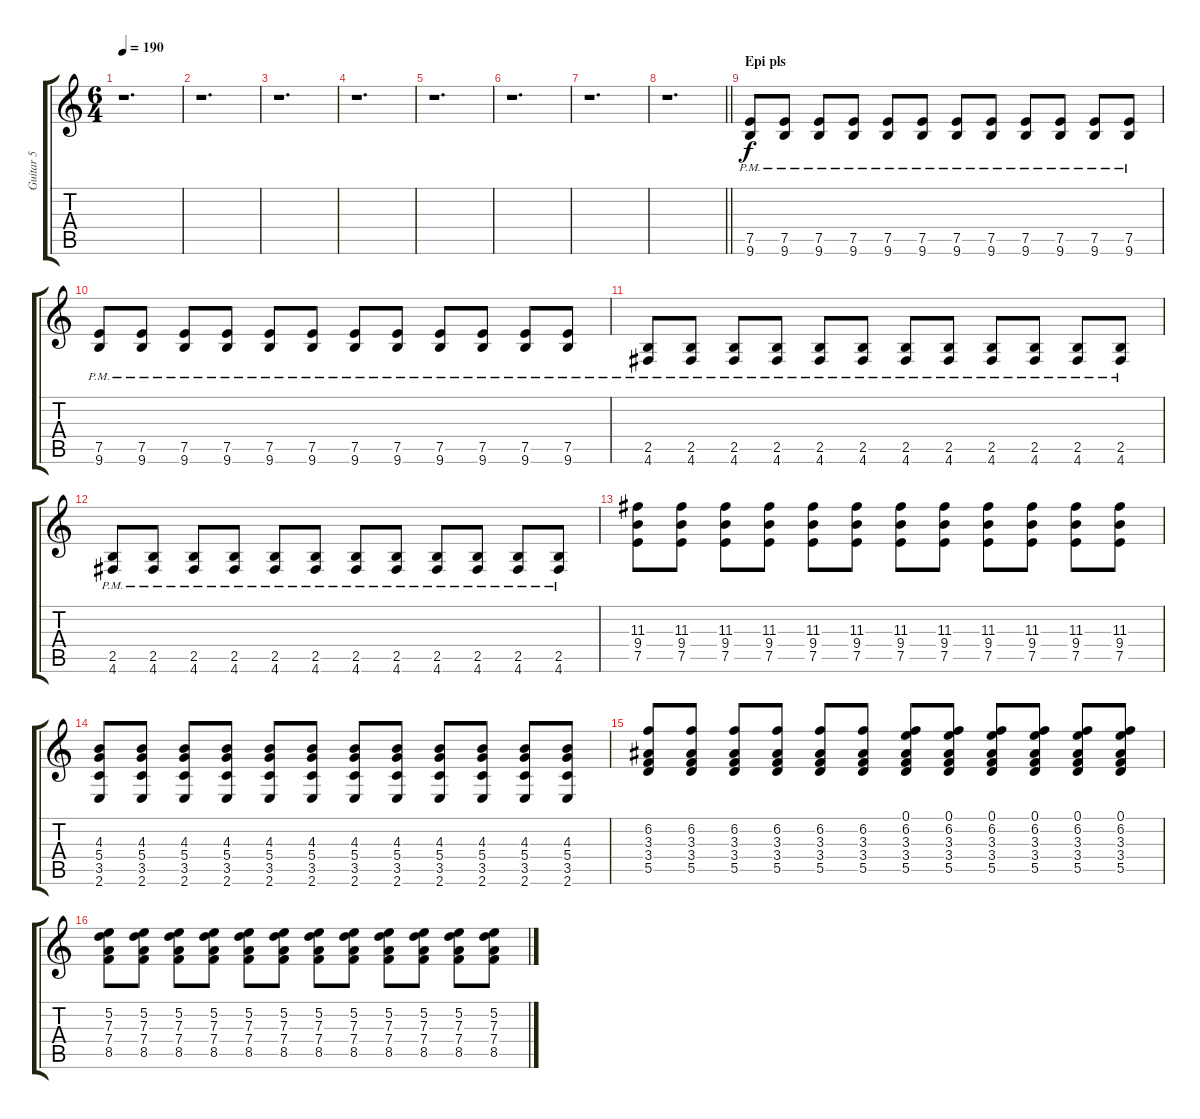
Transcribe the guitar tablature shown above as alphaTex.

\track ("Guitar 5" "Guitar 5") {instrument distortionguitar}
\staff {score tabs}
\tuning (E4 B3 G3 D3 A2 D2) {hide}
\ts (6 4)
\tempo 190
\clef g2
\ks c
r.1{d dy f} |
r.1{d} |
r.1{d} |
r.1{d} |
r.1{d} |
r.1{d} |
r.1{d} |
\barLineRight lightlight
r.1{d} |
\section ("" "Epi pls")
(7.5{pm} 9.6{pm}).8 (7.5{pm} 9.6{pm}).8 (7.5{pm} 9.6{pm}).8 (7.5{pm} 9.6{pm}).8 (7.5{pm} 9.6{pm}).8 (7.5{pm} 9.6{pm}).8 (7.5{pm} 9.6{pm}).8 (7.5{pm} 9.6{pm}).8 (7.5{pm} 9.6{pm}).8 (7.5{pm} 9.6{pm}).8 (7.5{pm} 9.6{pm}).8 (7.5{pm} 9.6{pm}).8 |
(7.5{pm} 9.6{pm}).8 (7.5{pm} 9.6{pm}).8 (7.5{pm} 9.6{pm}).8 (7.5{pm} 9.6{pm}).8 (7.5{pm} 9.6{pm}).8 (7.5{pm} 9.6{pm}).8 (7.5{pm} 9.6{pm}).8 (7.5{pm} 9.6{pm}).8 (7.5{pm} 9.6{pm}).8 (7.5{pm} 9.6{pm}).8 (7.5{pm} 9.6{pm}).8 (7.5{pm} 9.6{pm}).8 |
(2.5{pm} 4.6{pm}).8 (2.5{pm} 4.6{pm}).8 (2.5{pm} 4.6{pm}).8 (2.5{pm} 4.6{pm}).8 (2.5{pm} 4.6{pm}).8 (2.5{pm} 4.6{pm}).8 (2.5{pm} 4.6{pm}).8 (2.5{pm} 4.6{pm}).8 (2.5{pm} 4.6{pm}).8 (2.5{pm} 4.6{pm}).8 (2.5{pm} 4.6{pm}).8 (2.5{pm} 4.6{pm}).8 |
(2.5{pm} 4.6{pm}).8 (2.5{pm} 4.6{pm}).8 (2.5{pm} 4.6{pm}).8 (2.5{pm} 4.6{pm}).8 (2.5{pm} 4.6{pm}).8 (2.5{pm} 4.6{pm}).8 (2.5{pm} 4.6{pm}).8 (2.5{pm} 4.6{pm}).8 (2.5{pm} 4.6{pm}).8 (2.5{pm} 4.6{pm}).8 (2.5{pm} 4.6{pm}).8 (2.5{pm} 4.6{pm}).8 |
(11.3 9.4 7.5).8 (11.3 9.4 7.5).8 (11.3 9.4 7.5).8 (11.3 9.4 7.5).8 (11.3 9.4 7.5).8 (11.3 9.4 7.5).8 (11.3 9.4 7.5).8 (11.3 9.4 7.5).8 (11.3 9.4 7.5).8 (11.3 9.4 7.5).8 (11.3 9.4 7.5).8 (11.3 9.4 7.5).8 |
(4.3 5.4 3.5 2.6).8 (4.3 5.4 3.5 2.6).8 (4.3 5.4 3.5 2.6).8 (4.3 5.4 3.5 2.6).8 (4.3 5.4 3.5 2.6).8 (4.3 5.4 3.5 2.6).8 (4.3 5.4 3.5 2.6).8 (4.3 5.4 3.5 2.6).8 (4.3 5.4 3.5 2.6).8 (4.3 5.4 3.5 2.6).8 (4.3 5.4 3.5 2.6).8 (4.3 5.4 3.5 2.6).8 |
(6.2 3.3 3.4 5.5).8 (6.2 3.3 3.4 5.5).8 (6.2 3.3 3.4 5.5).8 (6.2 3.3 3.4 5.5).8 (6.2 3.3 3.4 5.5).8 (6.2 3.3 3.4 5.5).8 (0.1 6.2 3.3 3.4 5.5).8 (0.1 6.2 3.3 3.4 5.5).8 (0.1 6.2 3.3 3.4 5.5).8 (0.1 6.2 3.3 3.4 5.5).8 (0.1 6.2 3.3 3.4 5.5).8 (0.1 6.2 3.3 3.4 5.5).8 |
(5.2 7.3 7.4 8.5).8 (5.2 7.3 7.4 8.5).8 (5.2 7.3 7.4 8.5).8 (5.2 7.3 7.4 8.5).8 (5.2 7.3 7.4 8.5).8 (5.2 7.3 7.4 8.5).8 (5.2 7.3 7.4 8.5).8 (5.2 7.3 7.4 8.5).8 (5.2 7.3 7.4 8.5).8 (5.2 7.3 7.4 8.5).8 (5.2 7.3 7.4 8.5).8 (5.2 7.3 7.4 8.5).8
